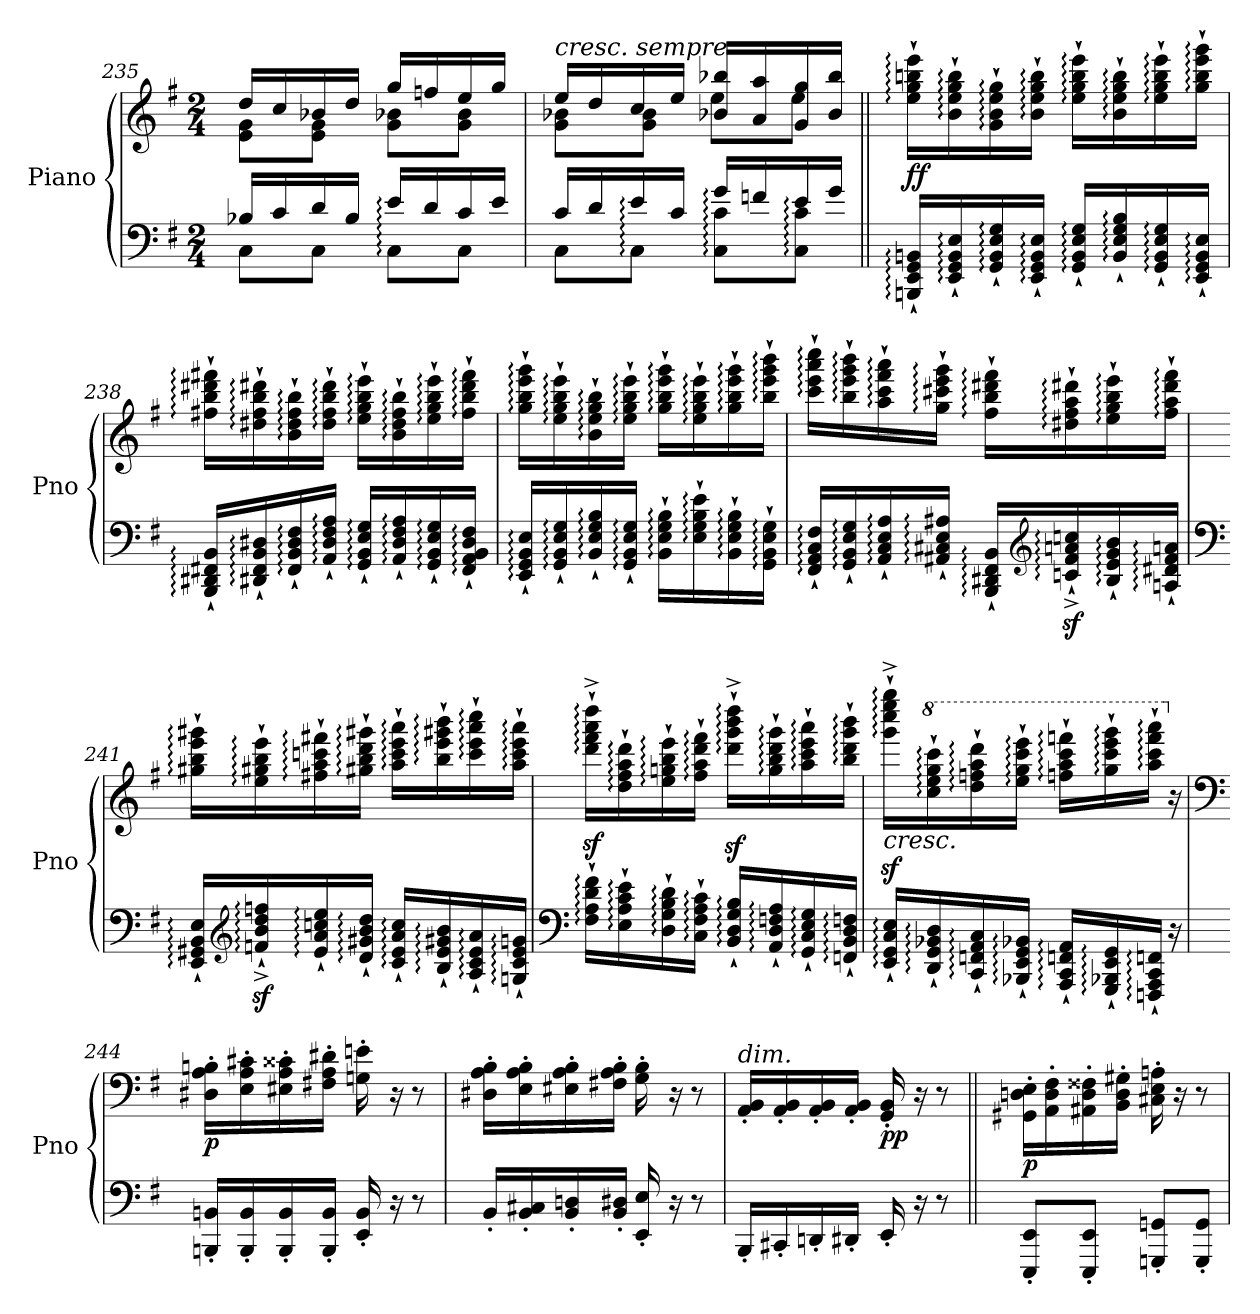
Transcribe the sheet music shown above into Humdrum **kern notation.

**kern	**kern	**dynam
*part1	*part1	*part1
*staff2	*staff1	*staff1/2
*I"Piano	*	*
*I'Pno	*	*
!!LO:LB:g=z
*clefF4	*clefG2	*
*k[f#]	*k[f#]	*
*M2/4	*M2/4	*
=235	=235	=235
*^	*^	*
*	*^	*	*	*
16B-X/LL	8C\L	4ryy	16dd/LL	8e\ 8g\L	.
16c/	.	.	16cc/	.	.
16d/	8C\J	.	16b-X/	8e\ 8g\J	.
16B-/JJ	.	.	16dd/JJ	.	.
16e/LL	8C\L	[16Cyy: 16eyy:	16gg/LL	8g\ 8b-X\L	.
16d/	.	16C!yy]	16ffn/	.	.
16c/	8C\J	8ryy	16ee/	8g\ 8b-\J	.
16e/JJ	.	.	16gg/JJ	.	.
=236	=236	=236	=236	=236	=236
!	!	!	!LO:TX:a:i:t=cresc. sempre	!	!
16c/LL	8C\L	8ryy	16ee/LL	8g\ 8b-X\L	.
16d/	.	.	16dd/	.	.
16e/	8C\J	[16Cyy: 16eyy:	16cc/	8g\ 8b-\J	.
16c/JJ	.	16C!yy]	16ee/JJ	.	.
16g/LL	8C\ 8c\L	[16Cyy: [16cyy: 16gyy:	16b-X/ 16bb-X/LL	8ee\L	.
16fn/	.	16C!yy] 16c!yy]	16a/ 16aa/	.	.
16e/	8C\ 8c\J	[16Cyy: [16cyy: 16eyy:	16g/ 16gg/	8ee\J	.
16g/JJ	.	16C!yy] 16c!yy]	16b-/ 16bb-/JJ	.	.
*	*	*	*v	*v	*
=237||	=237||	=237||	=237||	=237||
!	!	!	!	!LO:DY:b
*v	*v	*v	*	*
16BBBn/:` 16EE/:` 16GG/:` 16BBn/:`LL	16ee\:` 16gg\:` 16bbn\:` 16eee\:`LL	ff
16EE/:` 16GG/:` 16BB/:` 16E/:`	16b\:` 16ee\:` 16gg\:` 16bb\:`	.
16GG/:` 16BB/:` 16E/:` 16G/:`	16g\:` 16b\:` 16ee\:` 16gg\:`	.
16EE/:` 16GG/:` 16BB/:` 16E/:`JJ	16b\:` 16ee\:` 16gg\:` 16bb\:`JJ	.
16GG/:` 16BB/:` 16E/:` 16G/:`LL	16ee\:` 16gg\:` 16bb\:` 16eee\:`LL	.
16BB/:` 16E/:` 16G/:` 16B/:`	16b\:` 16ee\:` 16gg\:` 16bb\:`	.
16GG/:` 16BB/:` 16E/:` 16G/:`	16ee\:` 16gg\:` 16bb\:` 16eee\:`	.
16EE/:` 16GG/:` 16BB/:` 16E/:`JJ	16gg\:` 16bb\:` 16eee\:` 16ggg\:`JJ	.
!!LO:PB:g=z
=238	=238	=238
16BBB/:` 16DD#X/:` 16FF#X/:` 16BB/:`LL	16ff#X\:` 16bb\:` 16ddd#X\:` 16fff#X\:`LL	.
16DD#X/:` 16FF#/:` 16BB/:` 16D#X/:`	16dd#X\:` 16ff#\:` 16bb\:` 16ddd#X\:`	.
16FF#/:` 16BB/:` 16D#/:` 16F#/:`	16b\:` 16dd#\:` 16ff#\:` 16bb\:`	.
16AA/:` 16D#/:` 16F#/:` 16A/:`JJ	16dd#\:` 16ff#\:` 16bb\:` 16ddd#\:`JJ	.
16GG/:` 16BB/:` 16E/:` 16G/:`LL	16ee\:` 16gg\:` 16bb\:` 16eee\:`LL	.
16AA/:` 16D#/:` 16F#/:` 16A/:`	16b\:` 16dd#\:` 16ff#\:` 16bb\:`	.
16GG/:` 16BB/:` 16E/:` 16G/:`	16ee\:` 16gg\:` 16bb\:` 16eee\:`	.
16FF#/:` 16AA/:` 16BB/:` 16D#/:` 16F#/:`JJ	16ff#\:` 16bb\:` 16ddd#\:` 16fff#\:`JJ	.
=239	=239	=239
16EE/:` 16GG/:` 16BB/:` 16E/:`LL	16gg\:` 16bb\:` 16eee\:` 16ggg\:`LL	.
16GG/:` 16BB/:` 16E/:` 16G/:`	16ee\:` 16gg\:` 16bb\:` 16eee\:`	.
16BB/:` 16E/:` 16G/:` 16B/:`	16b\:` 16ee\:` 16gg\:` 16bb\:`	.
16GG/:` 16BB/:` 16E/:` 16G/:`JJ	16ee\:` 16gg\:` 16bb\:` 16eee\:`JJ	.
16BB\:` 16E\:` 16G\:` 16B\:`LL	16gg\:` 16bb\:` 16eee\:` 16ggg\:`LL	.
16E\:` 16G\:` 16B\:` 16e\:`	16ee\:` 16gg\:` 16bb\:` 16eee\:`	.
16BB\:` 16E\:` 16G\:` 16B\:`	16gg\:` 16bb\:` 16eee\:` 16ggg\:`	.
16GG\:` 16BB\:` 16E\:` 16G\:`JJ	16bb\:` 16eee\:` 16ggg\:` 16bbb\:`JJ	.
=240	=240	=240
16FF#/:` 16AA/:` 16C/:` 16F#/:`LL	16ccc\:` 16eee\:` 16aaa\:` 16cccc\:`LL	.
16GG/:` 16BB/:` 16E/:` 16G/:`	16bb\:` 16eee\:` 16ggg\:` 16bbb\:`	.
16AA/:` 16C/:` 16E/:` 16A/:`	16aa\:` 16ccc\:` 16fff#\:` 16aaa\:`	.
16AA#X/:` 16C#X/:` 16E/:` 16A#X/:`JJ	16gg\:` 16ccc#X\:` 16eee\:` 16ggg\:`JJ	.
16BBB/:` 16DD#X/:` 16FF#/:` 16BB/:`LL	16ff#\:` 16bb\:` 16ddd#X\:` 16fff#\:`LL	.
*clefG2	*	*
16cn/z<:`^ 16f#/z<:`^ 16an/z<:`^ 16ccn/z<:`^	16dd#X\:` 16ff#\:` 16aa\:` 16ddd#X\:`	.
16B/:` 16e/:` 16g/:` 16b/:`	16ee\:` 16gg\:` 16bb\:` 16eee\:`	.
16An/:` 16d#X/:` 16f#/:` 16an/:`JJ	16ff#\:` 16aa\:` 16ddd#\:` 16fff#\:`JJ	.
!!LO:LB:g=z
=241	=241	=241
*clefF4	*	*
16EE/:` 16GG#X/:` 16BB/:` 16E/:`LL	16gg#X\:` 16bb\:` 16eee\:` 16ggg#X\:`LL	.
*clefG2	*	*
16fn/z<:`^ 16b/z<:`^ 16dd/z<:`^ 16ffn/z<:`^	16ee\:` 16gg#X\:` 16bb\:` 16eee\:`	.
16e/:` 16a/:` 16ccn/:` 16ee/:`	16ff#X\:` 16aa\:` 16cccn\:` 16fff#X\:`	.
16d/:` 16g#X/:` 16b/:` 16dd/:`JJ	16gg#X\:` 16bb\:` 16ddd\:` 16ggg#X\:`JJ	.
16c/:` 16e/:` 16a/:` 16cc/:`LL	16aa\:` 16ccc\:` 16eee\:` 16aaa\:`LL	.
16B/:` 16e/:` 16g#X/:` 16b/:`	16bb\:` 16eee\:` 16ggg#X\:` 16bbb\:`	.
16A/:` 16c/:` 16e/:` 16a/:`	16ccc\:` 16eee\:` 16aaa\:` 16cccc\:`	.
16Gn/:` 16c/:` 16e/:` 16gn/:`JJ	16aa\:` 16ccc\:` 16eee\:` 16aaa\:`JJ	.
=242	=242	=242
*clefF4	*	*
16F#\:` 16A\:` 16d\:` 16f#\:`LL	16ddd\z>:`^ 16fff#\z>:`^ 16aaa\z>:`^ 16dddd\z>:`^LL	.
16E\:` 16A\:` 16c\:` 16e\:`	16dd\:` 16ff#\:` 16aa\:` 16ddd\:`	.
16D\:` 16G\:` 16B\:` 16d\:`	16ee\:` 16ggn\:` 16bb\:` 16eee\:`	.
16C\:` 16F#\:` 16A\:` 16c\:`JJ	16ff#\:` 16aa\:` 16ddd\:` 16fff#\:`JJ	.
16BB/:` 16D/:` 16G/:` 16B/:`LL	16ddd\z>:`^ 16ggg\z>:`^ 16bbb\z>:`^ 16dddd\z>:`^LL	.
16AA/:` 16D/:` 16Fn/:` 16A/:`	16gg\:` 16bb\:` 16ddd\:` 16ggg\:`	.
16GG/:` 16C/:` 16E/:` 16G/:`	16aa\:` 16ccc\:` 16eee\:` 16aaa\:`	.
16FFn/:` 16BB/:` 16D/:` 16Fn/:`JJ	16bb\:` 16ddd\:` 16ggg\:` 16bbb\:`JJ	.
=243	=243	=243
!	!	!LO:HP:b
16EE/:` 16GG/:` 16C/:` 16E/:`LL	16ggg\z>:`^ 16cccc\z>:`^ 16eeee\z>:`^ 16gggg\z>:`^LL	<
*	*8va	*
16DD/:` 16GG/:` 16BB-X/:` 16D/:`	16ccc\:` 16eee\:` 16ggg\:` 16cccc\:`	.
16CC/:` 16FFn/:` 16AA/:` 16C/:`	16ddd\:` 16fffn\:` 16aaa\:` 16dddd\:`	.
16BBB-X/:` 16EE/:` 16GG/:` 16BB-X/:`JJ	16eee\:` 16ggg\:` 16cccc\:` 16eeee\:`JJ	.
16AAA/:` 16CC/:` 16FFn/:` 16AA/:`LL	16fffn\:` 16aaa\:` 16cccc\:` 16ffffn\:`LL	.
16GGG/:` 16BBB-X/:` 16EE/:` 16GG/:`	16ggg\:` 16cccc\:` 16eeee\:` 16gggg\:`	.
16FFFn/:` 16AAA/:` 16CC/:` 16FFn/:`JJ	16aaa\:` 16cccc\:` 16ffff\:` 16aaaa\:`JJ	.
*	*X8va	*
16r	16r	.
!!LO:LB:g=z
=244	=244	=244
*	*clefF4	*
!	!	!LO:DY:b
16BBBn/' 16BBn/'LL	16D#X\' 16A\' 16Bn\'LL	p
16BBB/' 16BB/'	16E\' 16A\' 16c#X\'	.
16BBB/' 16BB/'	16E#X\' 16A\' 16c##X\'	.
16BBB/' 16BB/'JJ	16F#X\' 16A\' 16d#X\'JJ	.
16EE/' 16BB/'	16Gn\' 16en\'	.
16r	16r	.
8r	8r	.
=245	=245	=245
16BB'/LL	16D#X\' 16A\' 16B\'LL	.
16BB/' 16C#X/'	16E\' 16A\' 16B\'	.
16BB/' 16Dn/'	16E#X\' 16A\' 16B\'	.
16BB/' 16D#X/'JJ	16F#X\' 16A\' 16B\'JJ	.
16EE/' 16E/'	16G\' 16B\'	.
16r	16r	.
8r	8r	.
=246	=246	=246
!	!LO:TX:a:i:t=dim.	!
16BBB'/LL	16AA/' 16BB/'LL	.
16CC#X'/	16AA/' 16BB/'	.
16DDn'/	16AA/' 16BB/'	.
16DD#X'/JJ	16AA/' 16BB/'JJ	.
!	!	!LO:DY:n=1:b
16EE'/	16GG/' 16BB/'	[ pp
16r	16r	.
8r	8r	.
=247||	=247||	=247||
!	!	!LO:DY:b
8EEE/' 8EE/'L	16GG#X\' 16Dn\' 16E\'LL	p
.	16AA\' 16D\' 16F#\'	.
8EEE/' 8EE/'J	16AA#X\' 16D\' 16F##X\'	.
.	16BB\' 16D\' 16G#X\'JJ	.
8GGGn/' 8GGn/'L	16C#X\' 16E\' 16An\'	.
.	16r	.
8GGG/' 8GG/'J	8r	.
=	=	=
*-	*-	*-
